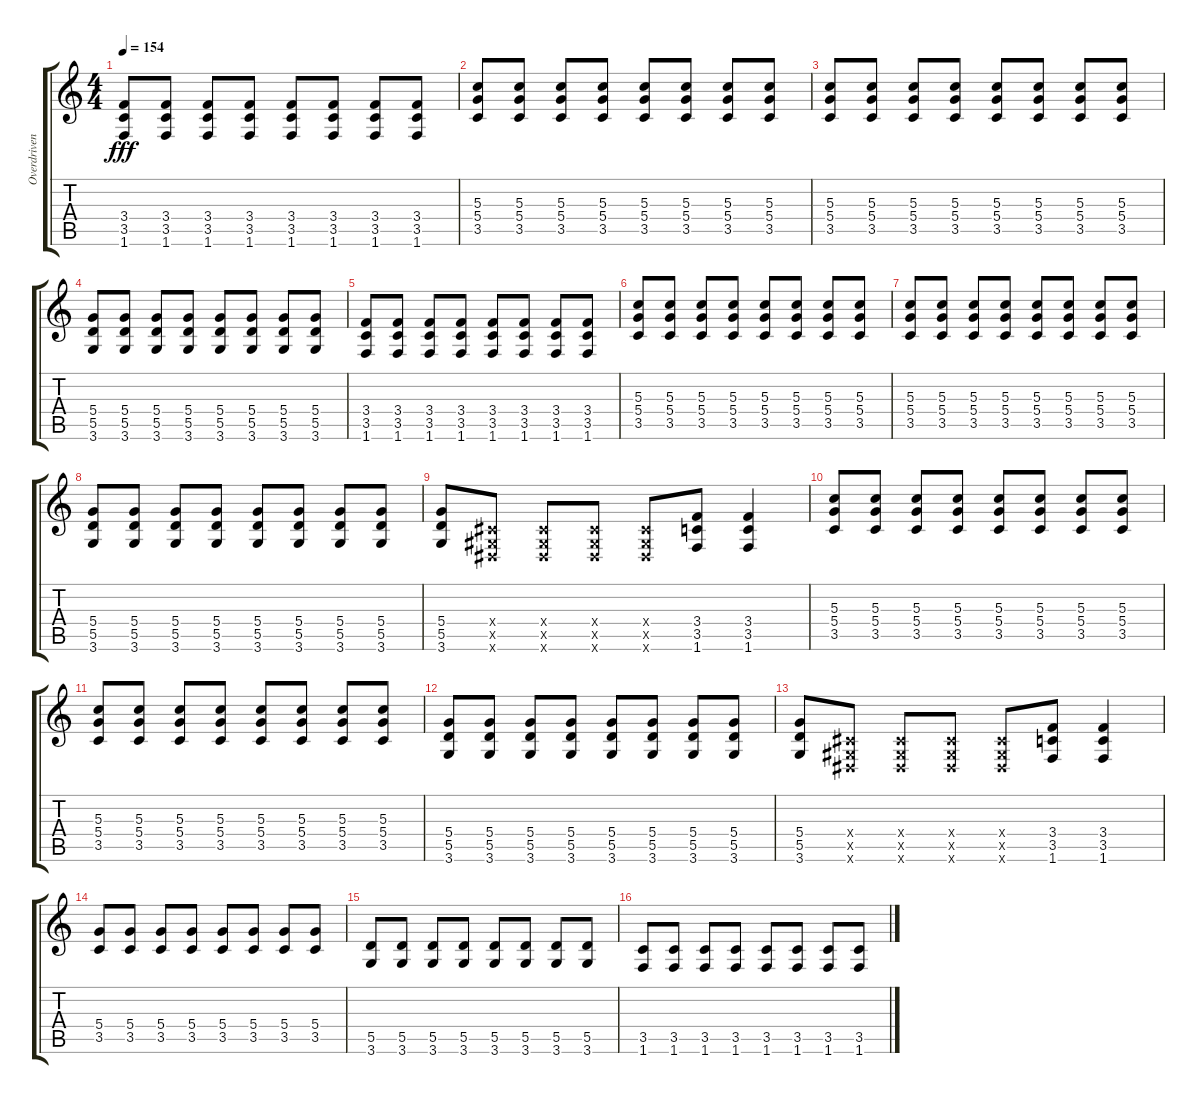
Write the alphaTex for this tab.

\track ("Overdriven Guitar 1" "Overdriven") {instrument overdrivenguitar}
\staff {score tabs}
\tuning (E4 B3 G3 D3 A2 E2) {hide}
\ts (4 4)
\tempo 154
\clef g2
\ks c
(3.4 3.5 1.6).8{dy fff} (3.4 3.5 1.6).8 (3.4 3.5 1.6).8 (3.4 3.5 1.6).8 (3.4 3.5 1.6).8 (3.4 3.5 1.6).8 (3.4 3.5 1.6).8 (3.4 3.5 1.6).8 |
(5.3 5.4 3.5).8 (5.3 5.4 3.5).8 (5.3 5.4 3.5).8 (5.3 5.4 3.5).8 (5.3 5.4 3.5).8 (5.3 5.4 3.5).8 (5.3 5.4 3.5).8 (5.3 5.4 3.5).8 |
(5.3 5.4 3.5).8 (5.3 5.4 3.5).8 (5.3 5.4 3.5).8 (5.3 5.4 3.5).8 (5.3 5.4 3.5).8 (5.3 5.4 3.5).8 (5.3 5.4 3.5).8 (5.3 5.4 3.5).8 |
(5.4 5.5 3.6).8 (5.4 5.5 3.6).8 (5.4 5.5 3.6).8 (5.4 5.5 3.6).8 (5.4 5.5 3.6).8 (5.4 5.5 3.6).8 (5.4 5.5 3.6).8 (5.4 5.5 3.6).8 |
(3.4 3.5 1.6).8 (3.4 3.5 1.6).8 (3.4 3.5 1.6).8 (3.4 3.5 1.6).8 (3.4 3.5 1.6).8 (3.4 3.5 1.6).8 (3.4 3.5 1.6).8 (3.4 3.5 1.6).8 |
(5.3 5.4 3.5).8 (5.3 5.4 3.5).8 (5.3 5.4 3.5).8 (5.3 5.4 3.5).8 (5.3 5.4 3.5).8 (5.3 5.4 3.5).8 (5.3 5.4 3.5).8 (5.3 5.4 3.5).8 |
(5.3 5.4 3.5).8 (5.3 5.4 3.5).8 (5.3 5.4 3.5).8 (5.3 5.4 3.5).8 (5.3 5.4 3.5).8 (5.3 5.4 3.5).8 (5.3 5.4 3.5).8 (5.3 5.4 3.5).8 |
(5.4 5.5 3.6).8 (5.4 5.5 3.6).8 (5.4 5.5 3.6).8 (5.4 5.5 3.6).8 (5.4 5.5 3.6).8 (5.4 5.5 3.6).8 (5.4 5.5 3.6).8 (5.4 5.5 3.6).8 |
(5.4 5.5 3.6).8 (-1.4{x} -1.5{x} -1.6{x}).8 (-1.4{x} -1.5{x} -1.6{x}).8 (-1.4{x} -1.5{x} -1.6{x}).8 (-1.4{x} -1.5{x} -1.6{x}).8 (3.4 3.5 1.6).8 (3.4 3.5 1.6).4 |
(5.3 5.4 3.5).8 (5.3 5.4 3.5).8 (5.3 5.4 3.5).8 (5.3 5.4 3.5).8 (5.3 5.4 3.5).8 (5.3 5.4 3.5).8 (5.3 5.4 3.5).8 (5.3 5.4 3.5).8 |
(5.3 5.4 3.5).8 (5.3 5.4 3.5).8 (5.3 5.4 3.5).8 (5.3 5.4 3.5).8 (5.3 5.4 3.5).8 (5.3 5.4 3.5).8 (5.3 5.4 3.5).8 (5.3 5.4 3.5).8 |
(5.4 5.5 3.6).8 (5.4 5.5 3.6).8 (5.4 5.5 3.6).8 (5.4 5.5 3.6).8 (5.4 5.5 3.6).8 (5.4 5.5 3.6).8 (5.4 5.5 3.6).8 (5.4 5.5 3.6).8 |
(5.4 5.5 3.6).8 (-1.4{x} -1.5{x} -1.6{x}).8 (-1.4{x} -1.5{x} -1.6{x}).8 (-1.4{x} -1.5{x} -1.6{x}).8 (-1.4{x} -1.5{x} -1.6{x}).8 (3.4 3.5 1.6).8 (3.4 3.5 1.6).4 |
(5.4 3.5).8 (5.4 3.5).8 (5.4 3.5).8 (5.4 3.5).8 (5.4 3.5).8 (5.4 3.5).8 (5.4 3.5).8 (5.4 3.5).8 |
(5.5 3.6).8 (5.5 3.6).8 (5.5 3.6).8 (5.5 3.6).8 (5.5 3.6).8 (5.5 3.6).8 (5.5 3.6).8 (5.5 3.6).8 |
(3.5 1.6).8 (3.5 1.6).8 (3.5 1.6).8 (3.5 1.6).8 (3.5 1.6).8 (3.5 1.6).8 (3.5 1.6).8 (3.5 1.6).8
